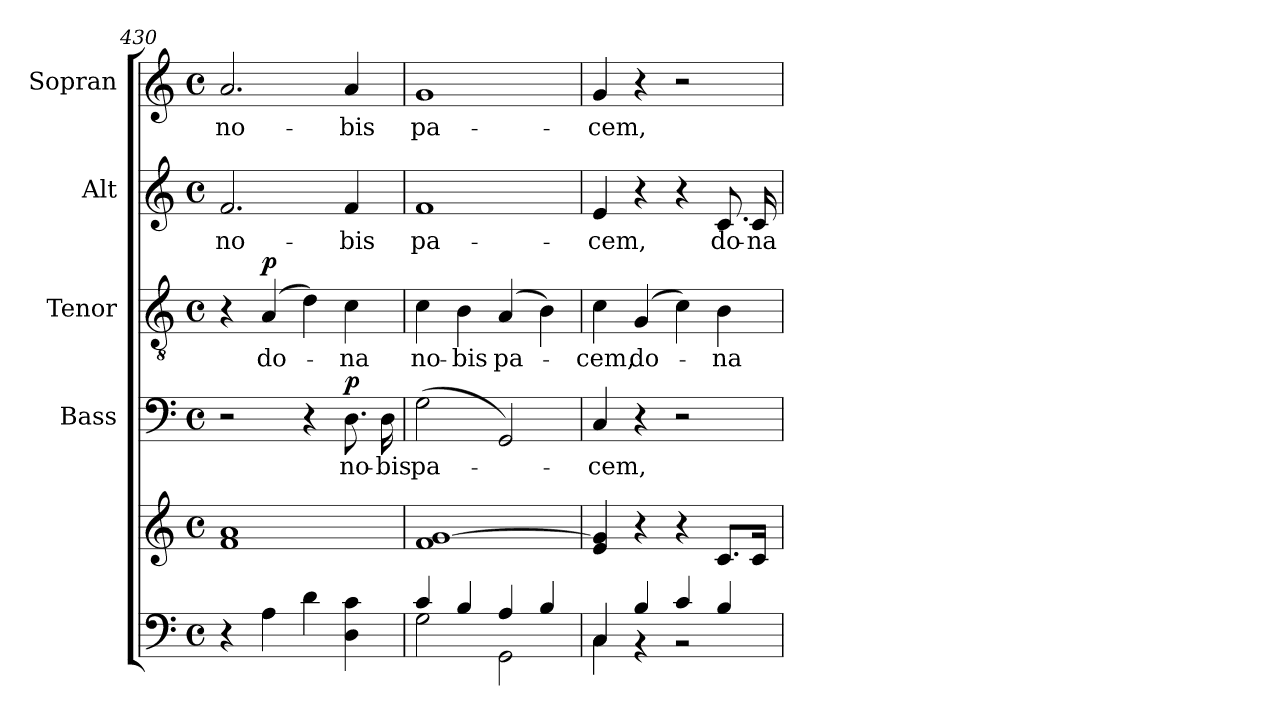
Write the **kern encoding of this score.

**kern	**kern	**kern	**text	**dynam	**kern	**text	**dynam	**kern	**text	**kern	**text
*part5	*part5	*part4	*part4	*part4	*part3	*part3	*part3	*part2	*part2	*part1	*part1
*staff6	*staff5	*staff4	*staff4	*staff4	*staff3	*staff3	*staff3	*staff2	*staff2	*staff1	*staff1
*	*	*I"Bass	*	*	*I"Tenor	*	*	*I"Alt	*	*I"Sopran	*
*	*	*I'B.	*	*	*I'T.	*	*	*I'A.	*	*I'S.	*
*clefF4	*clefG2	*clefF4	*	*	*clefGv2	*	*	*clefG2	*	*clefG2	*
*k[]	*k[]	*k[]	*	*	*k[]	*	*	*k[]	*	*k[]	*
*C:	*C:	*C:	*	*	*C:	*	*	*C:	*	*C:	*
*M4/4	*M4/4	*M4/4	*	*	*M4/4	*	*	*M4/4	*	*M4/4	*
*met(c)	*met(c)	*met(c)	*	*	*met(c)	*	*	*met(c)	*	*met(c)	*
=430	=430	=430	=430	=430	=430	=430	=430	=430	=430	=430	=430
!	!	!	!	!	!	!	!	!	!LO:LY:b	!	!LO:LY:b
4r	1f 1a	2r	.	.	4r	.	.	2.f/	no-	2.a/	no-
!	!	!	!	!	!	!LO:LY:b	!LO:DY:a	!	!	!	!
4A\	.	.	.	.	(4A/	do-	p	.	.	.	.
4d\	.	4r	.	.	4d\)	.	.	.	.	.	.
!	!	!	!LO:LY:b	!LO:DY:a	!	!LO:LY:b	!	!	!LO:LY:b	!	!LO:LY:b
4D\ 4c\	.	8.D\	no-	p	4c\	-na	.	4f/	-bis	4a/	-bis
!	!	!	!LO:LY:b	!	!	!	!	!	!	!	!
.	.	16D\	-bis	.	.	.	.	.	.	.	.
!!LO:LB:g=z
=431	=431	=431	=431	=431	=431	=431	=431	=431	=431	=431	=431
*^	*	*	*	*	*	*	*	*	*	*	*
!	!	!	!	!LO:LY:b	!	!	!LO:LY:b	!	!	!LO:LY:b	!	!LO:LY:b
4c/	2G\	1f [>1g	(>2G\	pa-	.	4c\	no-	.	1f	pa-	1g	pa-
!	!	!	!	!	!	!	!LO:LY:b	!	!	!	!	!
4B/	.	.	.	.	.	4B\	-bis	.	.	.	.	.
!	!	!	!	!	!	!	!LO:LY:b	!	!	!	!	!
4A/	2GG\	.	2GG/)	.	.	(4A/	pa-	.	.	.	.	.
4B/	.	.	.	.	.	4B\)	.	.	.	.	.	.
=432	=432	=432	=432	=432	=432	=432	=432	=432	=432	=432	=432	=432
!	!	!	!	!LO:LY:b	!	!	!LO:LY:b	!	!	!LO:LY:b	!	!LO:LY:b
4C/	4C\	4e/ 4g/]	4C/	-cem,	.	4c\	-cem,	.	4e/	-cem,	4g/	-cem,
!	!	!	!	!	!	!	!LO:LY:b	!	!	!	!	!
4B/	4rBB	4r	4r	.	.	(4G/	do-	.	4r	.	4r	.
4c/	2rBB	4r	2r	.	.	4c\)	.	.	4r	.	2r	.
!	!	!	!	!	!	!	!LO:LY:b	!	!	!LO:LY:b	!	!
4B/	.	8.c/L	.	.	.	4B\	-na	.	8.c/	do-	.	.
!	!	!	!	!	!	!	!	!	!	!LO:LY:b	!	!
.	.	16c/Jk	.	.	.	.	.	.	16c/	-na	.	.
*v	*v	*	*	*	*	*	*	*	*	*	*	*
=	=	=	=	=	=	=	=	=	=	=	=
*-	*-	*-	*-	*-	*-	*-	*-	*-	*-	*-	*-
